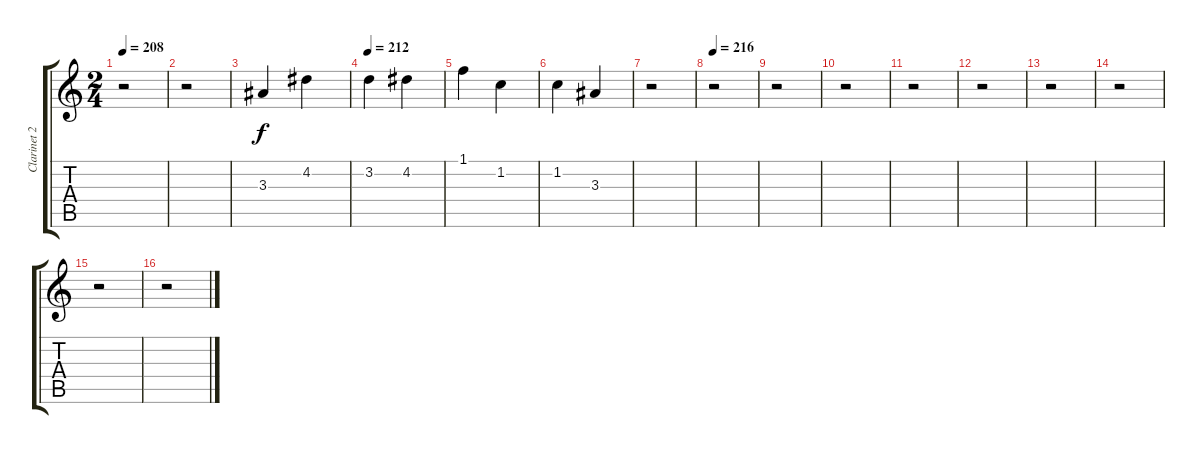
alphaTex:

\track ("Clarinet 2" "Clarinet 2") {instrument acousticguitarnylon}
\staff {score tabs}
\tuning (E4 B3 G3 D3 A2 E2) {hide}
\ts (2 4)
\tempo 208
\clef g2
\ks c
r.2{dy fff} |
r.2 |
3.3.4{dy f} 4.2.4 |
\tempo 212
3.2.4 4.2.4 |
1.1.4 1.2.4 |
1.2.4 3.3.4 |
r.2 |
\tempo 216
r.2 |
r.2 |
r.2 |
r.2 |
r.2 |
r.2 |
r.2 |
r.2 |
r.2
